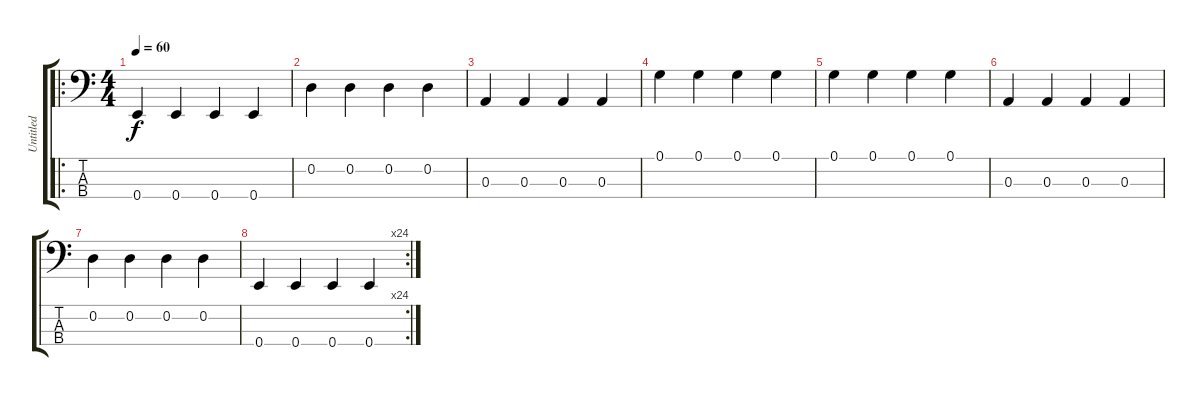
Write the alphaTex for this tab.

\track ("Untitled" "Untitled") {instrument electricbassfinger}
\staff {score tabs}
\tuning (G2 D2 A1 E1) {hide}
\ro
\ts (4 4)
\tempo 60
\clef f4
\ks c
0.4.4{dy f instrument electricbassfinger} 0.4.4 0.4.4 0.4.4 |
0.2.4 0.2.4 0.2.4 0.2.4 |
0.3.4 0.3.4 0.3.4 0.3.4 |
0.1.4 0.1.4 0.1.4 0.1.4 |
0.1.4 0.1.4 0.1.4 0.1.4 |
0.3.4 0.3.4 0.3.4 0.3.4 |
0.2.4 0.2.4 0.2.4 0.2.4 |
\rc 24
0.4.4 0.4.4 0.4.4 0.4.4
